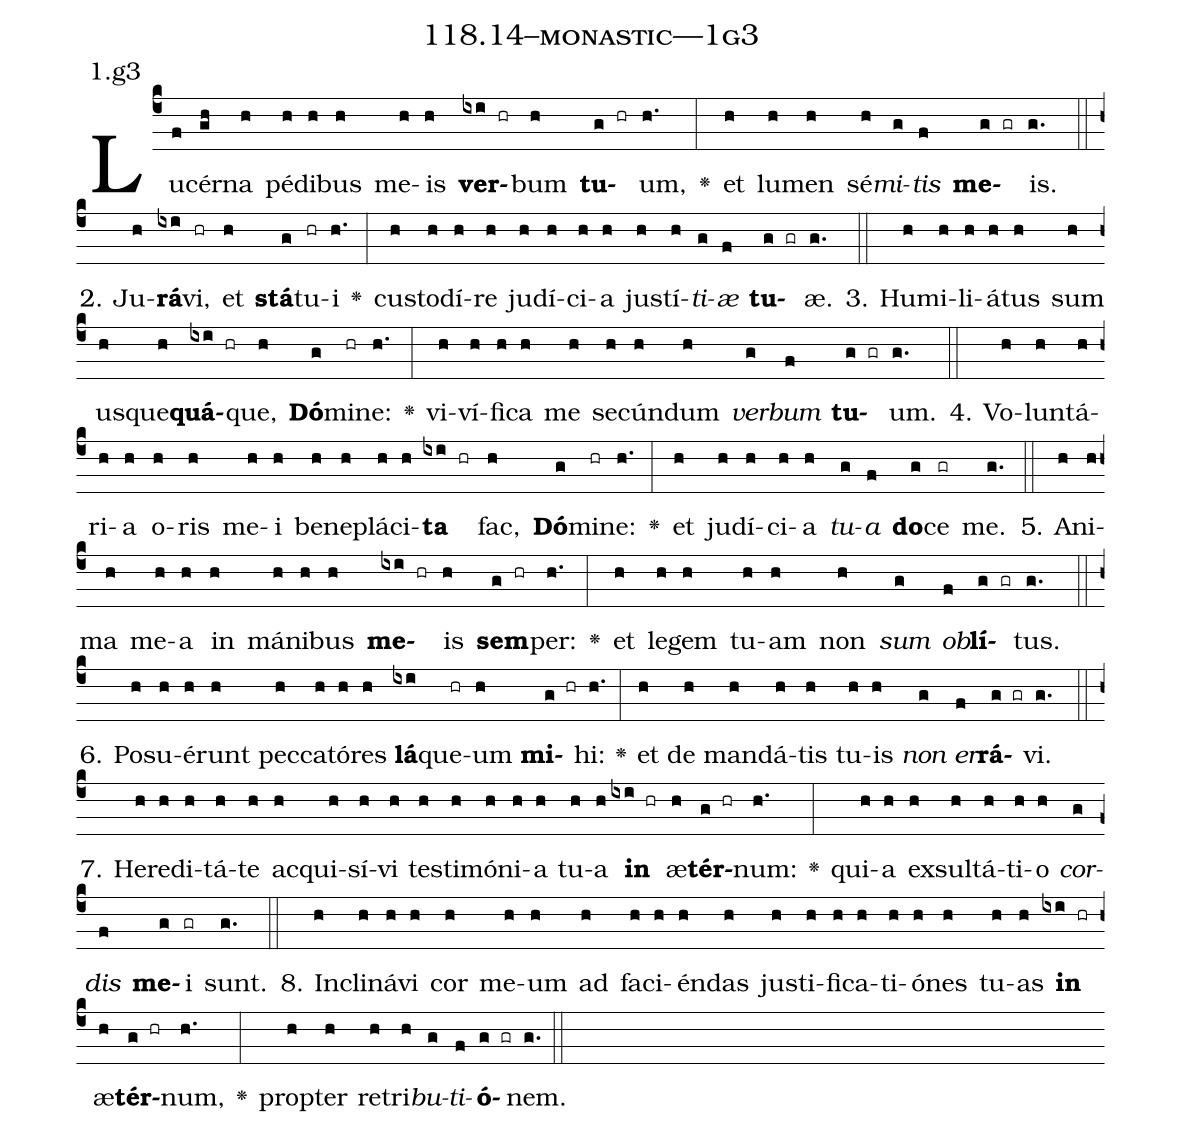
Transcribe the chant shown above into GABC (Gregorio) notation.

name: 118.14--monastic---1g3;
annotation: 1.g3;
%%
(c4)Lu(f)cér(gh)na(h) pé(h)di(h)bus(h) me(h)is(h) <b>ver</b>(ixi hr)bum(h) <b>tu</b>(g hr)um,(h.) <v>\greheightstar</v>(:) et(h) lu(h)men(h) sé(h)<i>mi</i>(g)<i>tis</i>(f) <b>me</b>(g gr)is.(g.) (::)
2. Ju(h)<b>rá</b>(ixi)vi,(hr) et(h) <b>stá</b>(g)tu(hr)i(h.) <v>\greheightstar</v>(:) cus(h)to(h)dí(h)re(h) ju(h)dí(h)ci(h)a(h) jus(h)tí(h)<i>ti</i>(g)<i>æ</i>(f) <b>tu</b>(g gr)æ.(g.) (::)
3. Hu(h)mi(h)li(h)á(h)tus(h) sum(h) us(h)que(h)<b>quá</b>(ixi hr)que,(h) <b>Dó</b>(g)mi(hr)ne:(h.) <v>\greheightstar</v>(:) vi(h)ví(h)fi(h)ca(h) me(h) se(h)cún(h)dum(h) <i>ver</i>(g)<i>bum</i>(f) <b>tu</b>(g gr)um.(g.) (::)
4. Vo(h)lun(h)tá(h)ri(h)a(h) o(h)ris(h) me(h)i(h) be(h)ne(h)plá(h)ci(h)<b>ta</b>(ixi hr) fac,(h) <b>Dó</b>(g)mi(hr)ne:(h.) <v>\greheightstar</v>(:) et(h) ju(h)dí(h)ci(h)a(h) <i>tu</i>(g)<i>a</i>(f) <b>do</b>(g)ce(gr) me.(g.) (::)
5. A(h)ni(h)ma(h) me(h)a(h) in(h) má(h)ni(h)bus(h) <b>me</b>(ixi hr)is(h) <b>sem</b>(g hr)per:(h.) <v>\greheightstar</v>(:) et(h) le(h)gem(h) tu(h)am(h) non(h) <i>sum</i>(g) <i>ob</i>(f)<b>lí</b>(g gr)tus.(g.) (::)
6. Po(h)su(h)é(h)runt(h) pec(h)ca(h)tó(h)res(h) <b>lá</b>(ixi)que(hr)um(h) <b>mi</b>(g hr)hi:(h.) <v>\greheightstar</v>(:) et(h) de(h) man(h)dá(h)tis(h) tu(h)is(h) <i>non</i>(g) <i>er</i>(f)<b>rá</b>(g gr)vi.(g.) (::)
7. He(h)re(h)di(h)tá(h)te(h) ac(h)qui(h)sí(h)vi(h) tes(h)ti(h)mó(h)ni(h)a(h) tu(h)a(h) <b>in</b>(ixi hr) æ(h)<b>tér</b>(g hr)num:(h.) <v>\greheightstar</v>(:) qui(h)a(h) ex(h)sul(h)tá(h)ti(h)o(h) <i>cor</i>(g)<i>dis</i>(f) <b>me</b>(g)i(gr) sunt.(g.) (::)
8. In(h)cli(h)ná(h)vi(h) cor(h) me(h)um(h) ad(h) fa(h)ci(h)én(h)das(h) jus(h)ti(h)fi(h)ca(h)ti(h)ó(h)nes(h) tu(h)as(h) <b>in</b>(ixi hr) æ(h)<b>tér</b>(g hr)num,(h.) <v>\greheightstar</v>(:) prop(h)ter(h) re(h)tri(h)<i>bu</i>(g)<i>ti</i>(f)<b>ó</b>(g gr)nem.(g.) (::)
